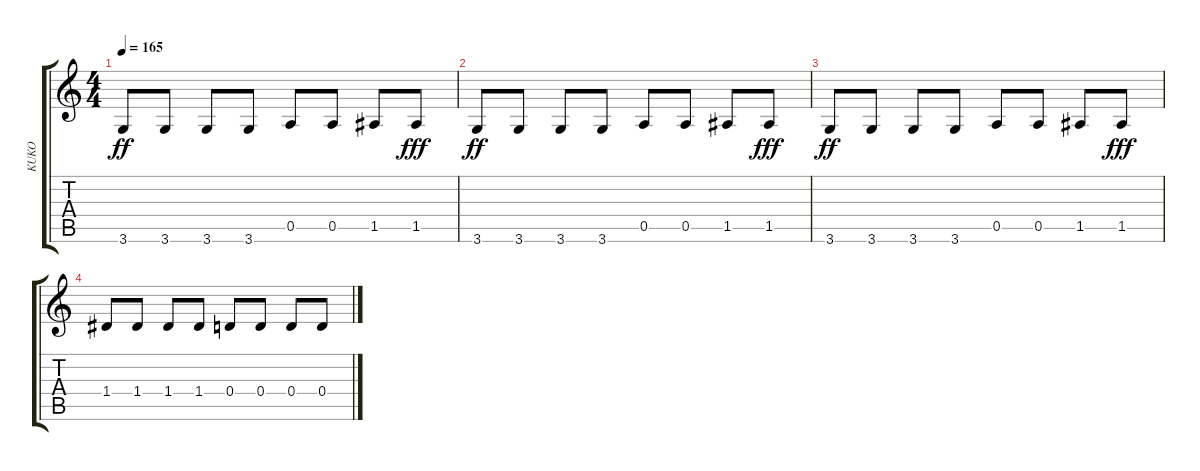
\track ("KUKO" "KUKO") {instrument electricbassfinger}
\staff {score tabs}
\tuning (E4 B3 G3 D3 A2 E2) {hide}
\ts (4 4)
\tempo 165
\clef g2
\ks c
3.6.8{dy ff} 3.6.8 3.6.8 3.6.8 0.5.8 0.5.8 1.5.8 1.5.8{dy fff} |
3.6.8{dy ff} 3.6.8 3.6.8 3.6.8 0.5.8 0.5.8 1.5.8 1.5.8{dy fff} |
3.6.8{dy ff} 3.6.8 3.6.8 3.6.8 0.5.8 0.5.8 1.5.8 1.5.8{dy fff} |
1.4.8 1.4.8 1.4.8 1.4.8 0.4.8 0.4.8 0.4.8 0.4.8
